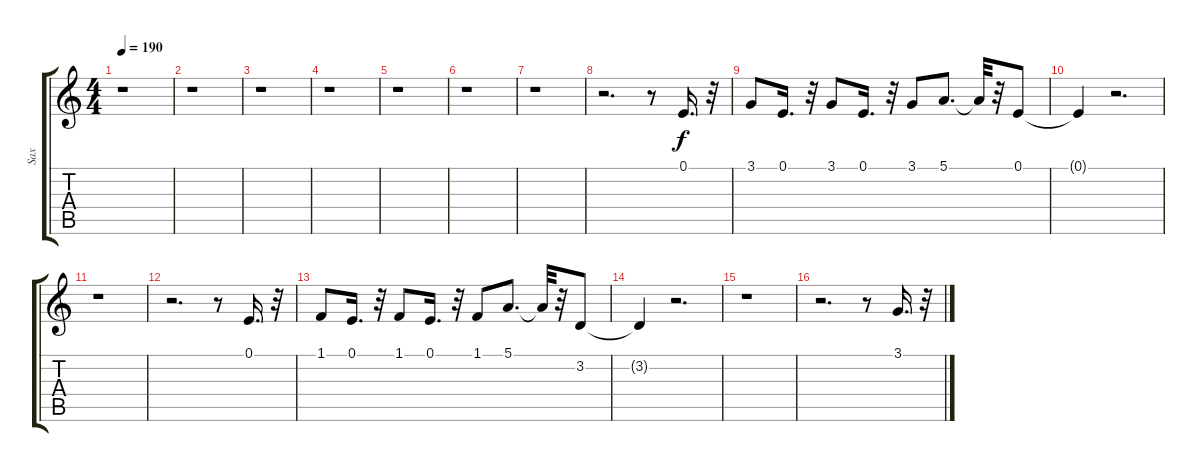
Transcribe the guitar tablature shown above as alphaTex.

\track ("Sax" "Sax") {instrument tenorsax}
\staff {score tabs}
\tuning (E4 B3 G3 D3 A2 E2) {hide}
\ts (4 4)
\tempo 190
\clef g2
\ks c
r.1{dy f} |
r.1 |
r.1 |
r.1 |
r.1 |
r.1 |
r.1 |
r.2{d} r.8 0.1.16{d} r.32 |
3.1.8 0.1.16{d} r.32 3.1.8 0.1.16{d} r.32 3.1.8 5.1.8{d} 5.1{t}.32 r.32 0.1.8 |
0.1{t}.4 r.2{d} |
r.1 |
r.2{d} r.8 0.1.16{d} r.32 |
1.1.8 0.1.16{d} r.32 1.1.8 0.1.16{d} r.32 1.1.8 5.1.8{d} 5.1{t}.32 r.32 3.2.8 |
3.2{t}.4 r.2{d} |
r.1 |
r.2{d} r.8 3.1.16{d} r.32
